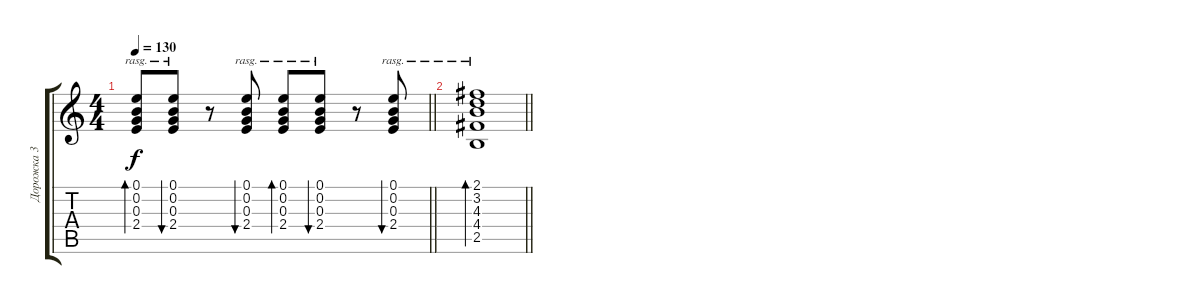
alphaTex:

\track ("Дорожка 3" "Дорожка 3") {instrument acousticguitarsteel}
\staff {score tabs}
\tuning (E4 B3 G3 D3 A2 E2) {hide}
\ts (4 4)
\tempo 130
\clef g2
\barLineRight lightlight
\ks c
(0.1 0.2 0.3 2.4).8{bd 120 rasg ii dy f} (0.1 0.2 0.3 2.4).8{bu 120 rasg ii} r.8 (0.1 0.2 0.3 2.4).8{bu 120 rasg ii} (0.1 0.2 0.3 2.4).8{bd 120 rasg ii} (0.1 0.2 0.3 2.4).8{bu 120 rasg ii} r.8 (0.1 0.2 0.3 2.4).8{bu 120 rasg ii} |
\barLineRight lightlight
(2.1 3.2 4.3 4.4 2.5).1{bd 120 rasg ii}
